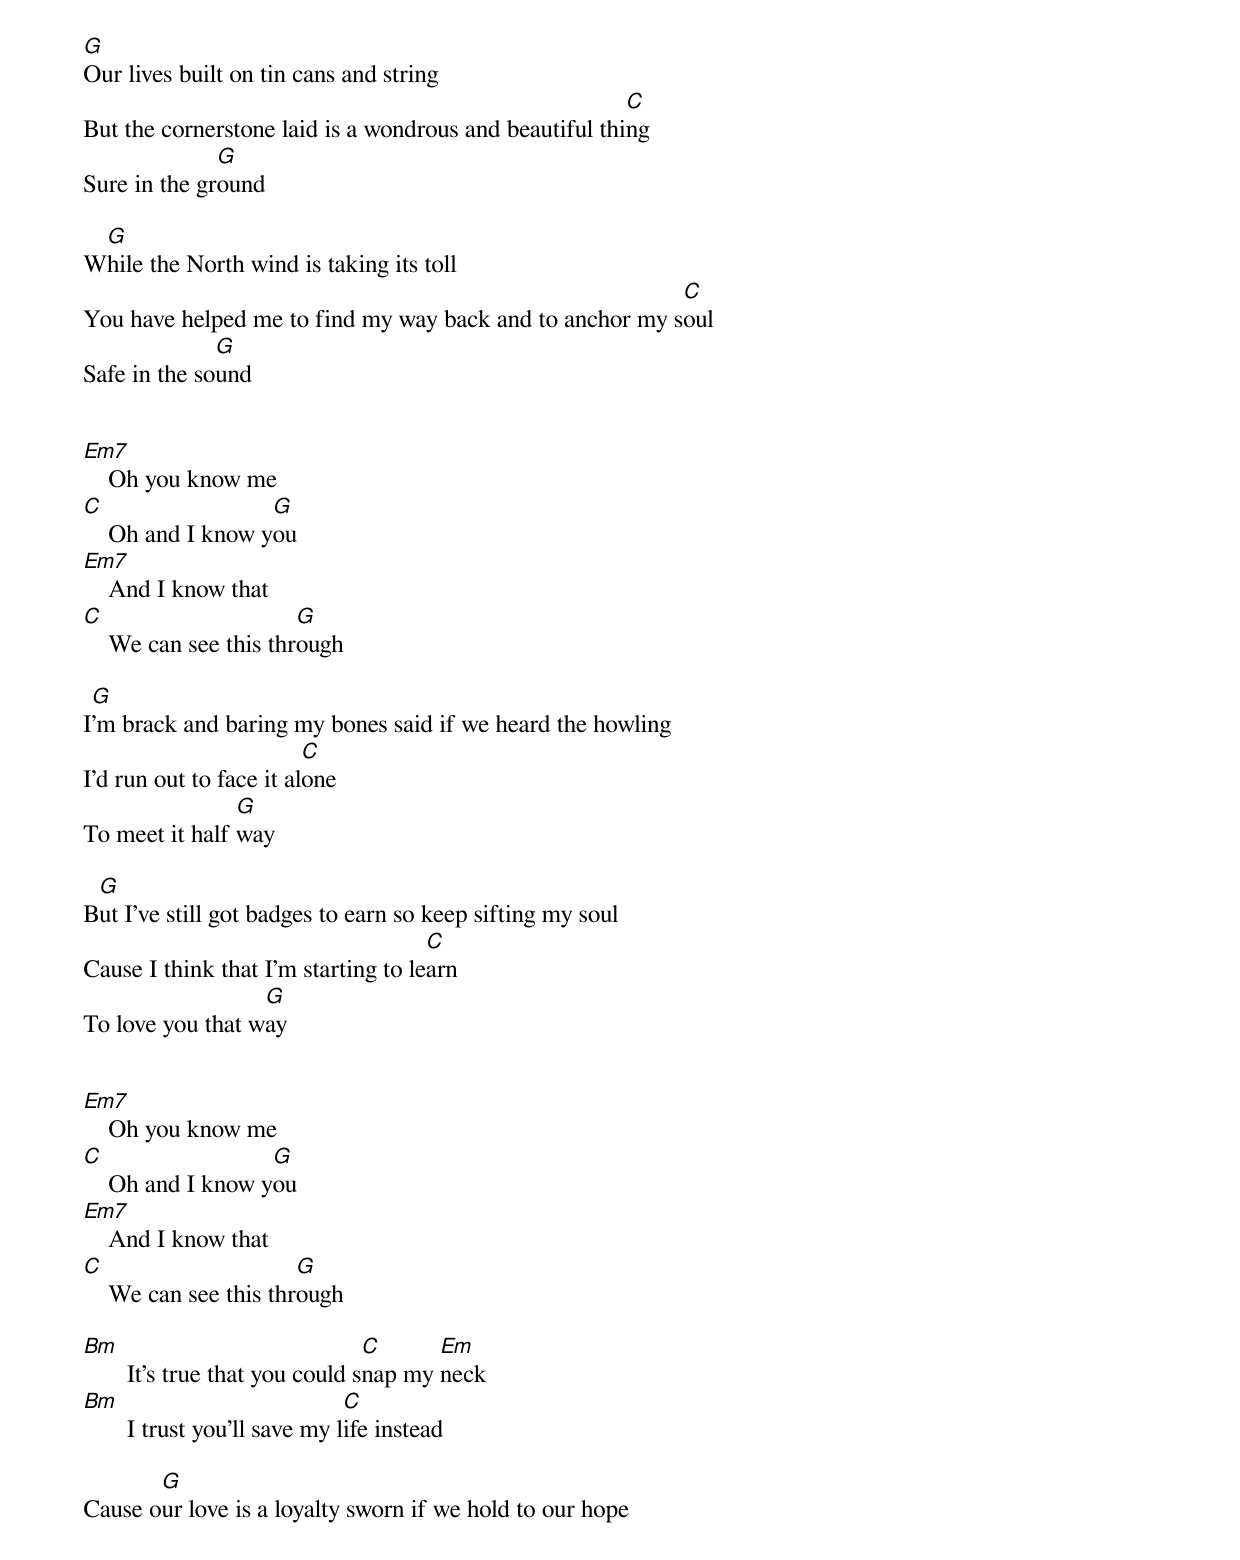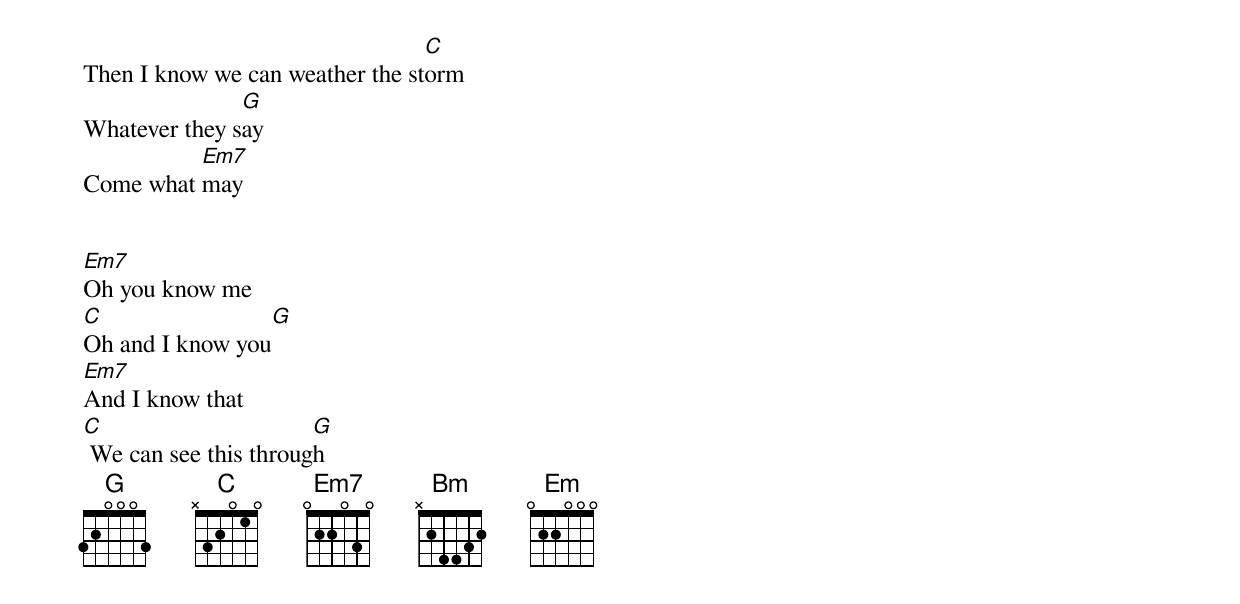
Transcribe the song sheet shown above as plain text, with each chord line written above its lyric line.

G
Our lives built on tin cans and string
                                                        C
But the cornerstone laid is a wondrous and beautiful thing
              G
Sure in the ground

 G
While the North wind is taking its toll
                                                         C
You have helped me to find my way back and to anchor my soul
              G
Safe in the sound


Em7
    Oh you know me
C                  G
    Oh and I know you
Em7
    And I know that
C                      G
    We can see this through

 G
I'm brack and baring my bones said if we heard the howling
                         C
I'd run out to face it alone
                G
To meet it half way

 G
But I've still got badges to earn so keep sifting my soul
                                     C
Cause I think that I'm starting to learn
                  G
To love you that way


Em7
    Oh you know me
C                  G
    Oh and I know you
Em7
    And I know that
C                      G
    We can see this through

Bm                               C      Em
       It's true that you could snap my neck
Bm                             C
       I trust you'll save my life instead

       G
Cause our love is a loyalty sworn if we hold to our hope
                                 C
Then I know we can weather the storm
               G
Whatever they say
          Em7
Come what may


Em7
Oh you know me
C                  G
Oh and I know you
Em7
And I know that
C                      G
 We can see this through
